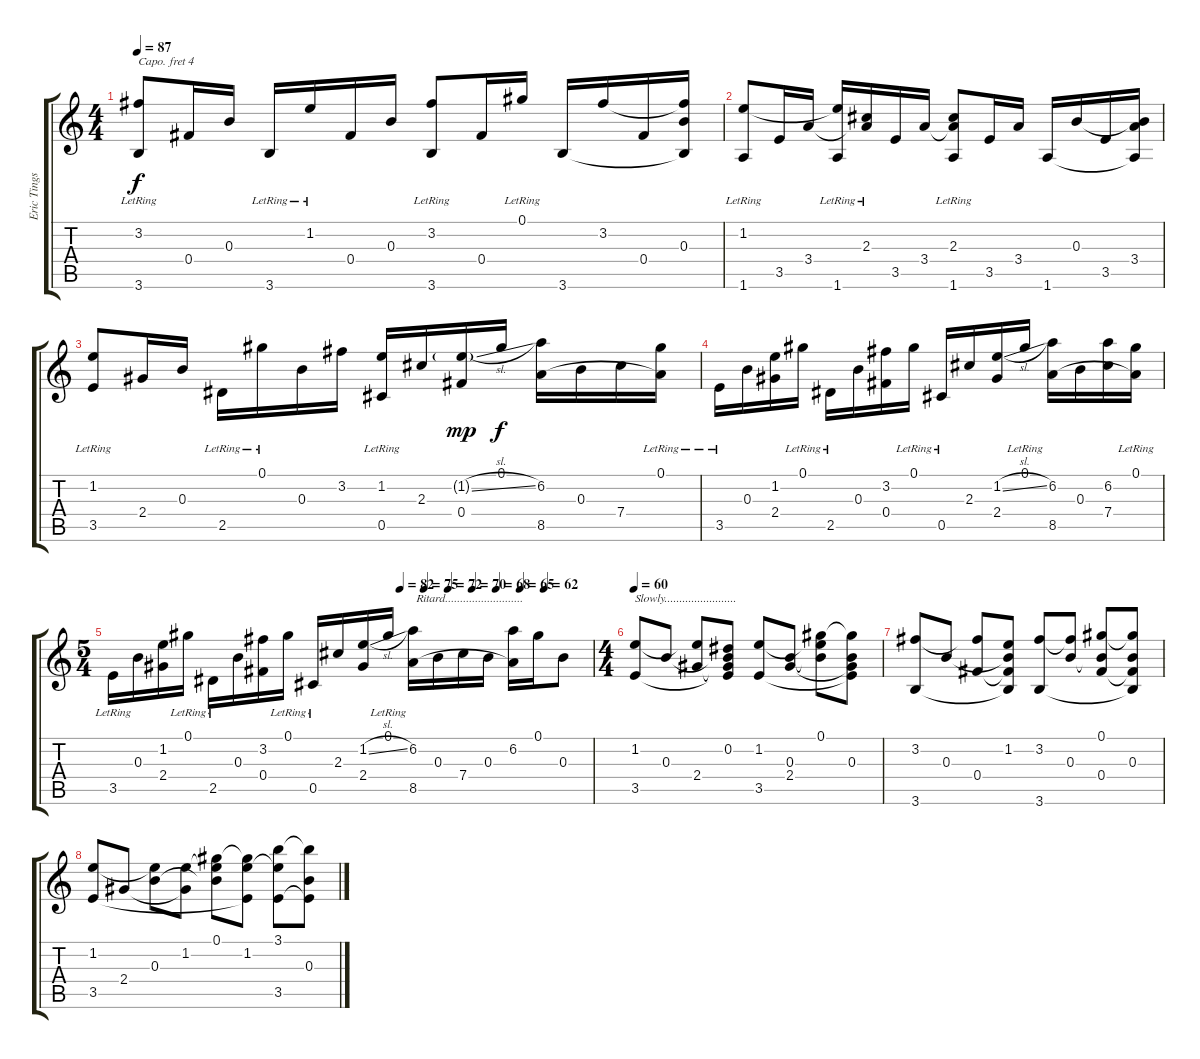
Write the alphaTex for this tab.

\track ("Eric Tingstad" "Eric Tings") {instrument acousticguitarnylon}
\staff {score tabs}
\capo 4
\tuning (E4 B3 G3 D3 A2 E2) {hide}
\ts (4 4)
\tempo 87
\clef g2
\ks c
(3.2{lr} 3.6{lr}).8{dy f} 0.4.16 0.3.16 3.6{lr}.16 1.2{lr}.16 0.4.16 0.3.16 (3.2{lr} 3.6{lr}).8 0.4.16 0.1{lr}.16 3.6.16 3.2.16 0.4.16 (3.2{t} 0.3 3.6{t}).16 |
(1.2 1.6{lr}).8 3.5.16 3.4.16 (1.2{t} 1.6{lr}).16 (2.3{lr} 3.4{t}).16 3.5.16 3.4.16 (2.3{lr} 3.4{t} 1.6{lr}).8 3.5.16 3.4.16 1.6.16 0.3.16 3.5.16 (0.3{t} 3.4 1.6{t}).16 |
(1.2{lr} 3.5{lr}).8 2.4.16 0.3.16 2.5{lr}.16 0.1{lr}.16 0.3.16 3.2.16 (1.2 0.5{lr}).16 2.3.16 (1.2{sl g} 0.4).16{dy mp} 0.1.16{dy f} (6.2 8.5).16 0.3.16 7.4.16 (0.1{lr} 8.5{t}).16 |
3.5{lr}.16 0.3.16 (1.2 2.4).16 0.1{lr}.16 2.5{lr}.16 0.3.16 (3.2 0.4).16 0.1{lr}.16 0.5{lr}.16 2.3.16 (1.2{sl} 2.4).16 0.1{lr}.16 (6.2 8.5).16 0.3.16 (6.2 7.4).16 (0.1{lr} 8.5{t}).16 |
\ts (5 4)
\tempo (82 0.6)
\tempo (75 0.65)
\tempo (72 0.7)
\tempo (70 0.75)
\tempo (68 0.8)
\tempo (65 0.85)
\tempo (62 0.9)
3.5{lr}.16 0.3.16 (1.2 2.4).16 0.1{lr}.16 2.5{lr}.16 0.3.16 (3.2 0.4).16 0.1{lr}.16 0.5{lr}.16 2.3.16 (1.2{sl} 2.4).16 0.1{lr}.16 (6.2 8.5).16{txt " Ritard.........................."} 0.3.16 7.4.16 0.3.16 (6.2 8.5{t}).16 0.1.16 0.3.8 |
\ts (4 4)
\tempo 60
(1.2 3.5).8{txt "Slowly........................"} 0.3.8 (1.2{t} 2.4).8 (0.2 0.3{t} 2.4{t} 3.5{t}).8 (1.2 3.5).8 (0.3 2.4).8 (0.1 1.2{t} 0.3{t}).8 (0.1{t} 0.3 2.4{t} 3.5{t}).8 |
(3.2 3.6).8 0.3.8 (3.2{t} 0.4).8 (1.2 0.3{t} 0.4{t} 3.6{t}).8 (3.2 3.6).8 (3.2{t} 0.3).8 (0.1 0.3{t} 0.4).8 (0.1{t} 0.3 0.4{t} 3.6{t}).8 |
(1.2 3.5).8 2.4.8 (1.2{t} 0.3).8 (1.2 2.4{t}).8 (0.1 1.2{t} 0.3{t}).8 (0.1{t} 1.2 3.5{t}).8 (3.1 1.2{t} 3.5).8 (3.1{t} 0.3 3.5{t}).8
